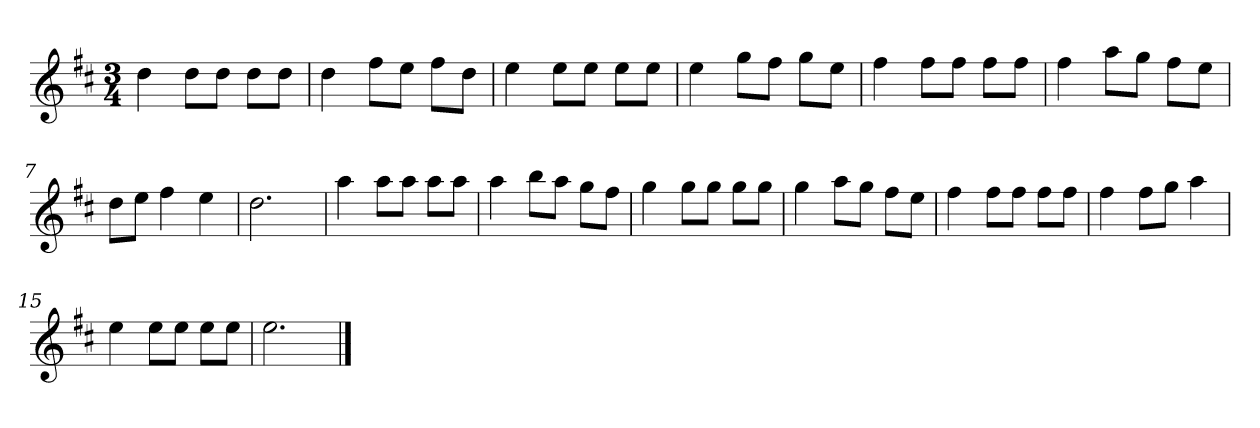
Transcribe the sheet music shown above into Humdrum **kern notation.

**kern
*part1
*staff1
*k[f#c#]
*M3/4
*MM120
=1
4dd
8ddL
8ddJ
8ddL
8ddJ
=2
4dd
8ff#L
8eeJ
8ff#L
8ddJ
=3
4ee
8eeL
8eeJ
8eeL
8eeJ
=4
4ee
8ggL
8ff#J
8ggL
8eeJ
=5
4ff#
8ff#L
8ff#J
8ff#L
8ff#J
=6
4ff#
8aaL
8ggJ
8ff#L
8eeJ
=7
8ddL
8eeJ
4ff#
4ee
=8
2.dd
=9
4aa
8aaL
8aaJ
8aaL
8aaJ
=10
4aa
8bbL
8aaJ
8ggL
8ff#J
=11
4gg
8ggL
8ggJ
8ggL
8ggJ
=12
4gg
8aaL
8ggJ
8ff#L
8eeJ
=13
4ff#
8ff#L
8ff#J
8ff#L
8ff#J
=14
4ff#
8ff#L
8ggJ
4aa
=15
4ee
8eeL
8eeJ
8eeL
8eeJ
=16
2.ee
==
*-
